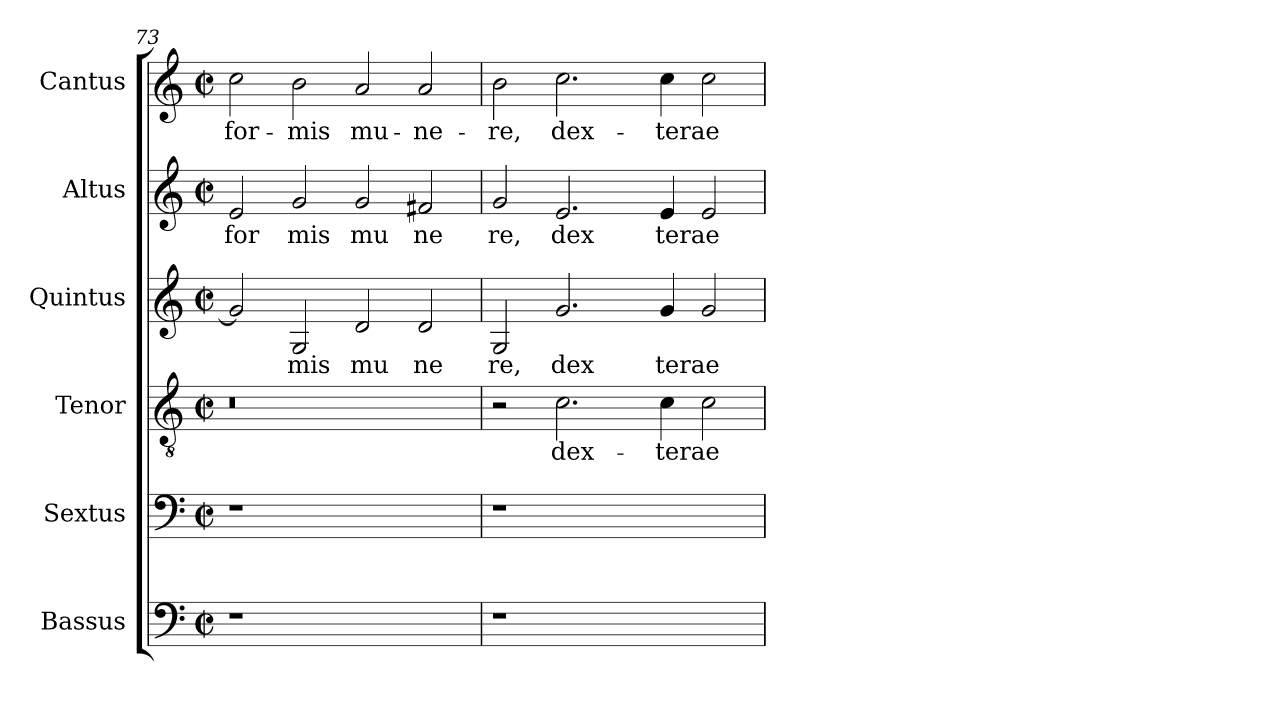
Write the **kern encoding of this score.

**kern	**kern	**kern	**text	**kern	**text	**kern	**text	**kern	**text
*part6	*part5	*part4	*part4	*part3	*part3	*part2	*part2	*part1	*part1
*staff6	*staff5	*staff4	*staff4	*staff3	*staff3	*staff2	*staff2	*staff1	*staff1
*I"Bassus	*I"Sextus	*I"Tenor	*	*I"Quintus	*	*I"Altus	*	*I"Cantus	*
*I'Bassus	*I'Sextus	*I'Tenor	*	*I'Quintus	*	*I'Altus	*	*I'Cantus	*
*clefF4	*clefF4	*clefGv2	*	*clefG2	*	*clefG2	*	*clefG2	*
*k[]	*k[]	*k[]	*	*k[]	*	*k[]	*	*k[]	*
*C:	*C:	*C:	*	*C:	*	*C:	*	*C:	*
*M2/2	*M2/2	*M2/2	*	*M2/2	*	*M2/2	*	*M2/2	*
*met(c|)	*met(c|)	*met(c|)	*	*met(c|)	*	*met(c|)	*	*met(c|)	*
=73	=73	=73	=73	=73	=73	=73	=73	=73	=73
!	!	!	!	!	!LO:LY:b:cj	!	!LO:LY:b:cj	!	!LO:LY:b:cj
1r	1r	0r	.	2g/]	.	2e/	for	2cc\	-for-
!	!	!	!	!	!LO:LY:b:cj	!	!LO:LY:b:cj	!	!LO:LY:b:cj
.	.	.	.	2G/	mis	2g/	mis	2b\	-mis
!	!	!	!	!	!LO:LY:b:cj	!	!LO:LY:b:cj	!	!LO:LY:b:cj
1ryy	1ryy	.	.	2d/	mu	2g/	mu	2a/	mu-
!	!	!	!	!	!LO:LY:b:cj	!	!LO:LY:b:cj	!	!LO:LY:b:cj
.	.	.	.	2d/	ne	2f#/	ne	2a/	-ne-
=74	=74	=74	=74	=74	=74	=74	=74	=74	=74
!	!	!	!	!	!LO:LY:b:cj	!	!LO:LY:b:cj	!	!LO:LY:b:cj
1r	1r	2r	.	2G/	re,	2g/	re,	2b\	-re,
!	!	!	!LO:LY:b:cj	!	!LO:LY:b:cj	!	!LO:LY:b:cj	!	!LO:LY:b:cj
.	.	2.c\	dex-	2.g/	dex	2.e/	dex	2.cc\	dex-
1ryy	1ryy	.	.	.	.	.	.	.	.
!	!	!	!LO:LY:b:cj	!	!LO:LY:b:cj	!	!LO:LY:b:cj	!	!LO:LY:b:cj
.	.	4c\	-terae	4g/	terae	4e/	terae	4cc\	-terae
!	!	!	!LO:LY:b:cj	!	!LO:LY:b:cj	!	!LO:LY:b:cj	!	!LO:LY:b:cj
.	.	2c\	.	2g/	.	2e/	.	2cc\	.
=	=	=	=	=	=	=	=	=	=
*-	*-	*-	*-	*-	*-	*-	*-	*-	*-
